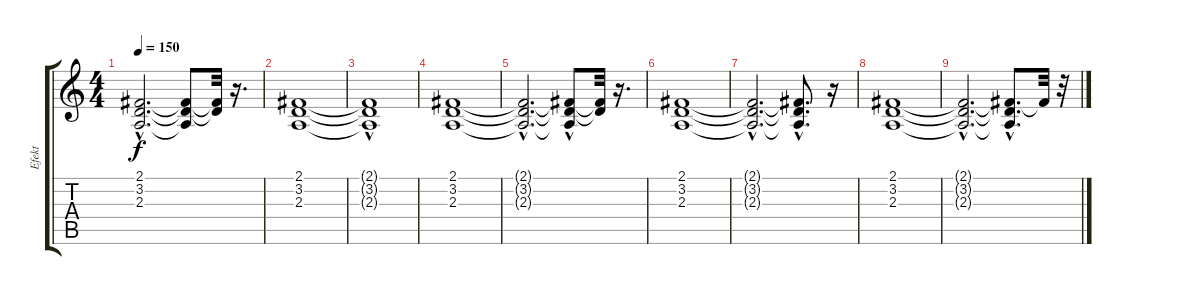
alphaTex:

\track ("Efekt" "Efekt") {instrument fx1rain}
\staff {score tabs}
\tuning (E4 B3 G3 D3 A2 E2) {hide}
\ts (4 4)
\tempo 150
\clef g2
\ks c
(2.1{hac t} 3.2{hac t} 2.3{hac t}).2{d dy f} (2.1{t} 3.2{t} 2.3{t}).8 (2.1{t} 3.2{t}).32 r.16{d} |
(2.1 3.2 2.3).1 |
(2.1{hac t} 3.2{t} 2.3{hac t}).1 |
(2.1 3.2 2.3).1 |
(2.1{hac t} 3.2{hac t} 2.3{hac t}).2{d} (2.1{t} 3.2{t} 2.3{hac t}).8 (2.1{t} 3.2{t}).32 r.16{d} |
(2.1 3.2 2.3).1 |
(2.1{hac t} 3.2{hac t} 2.3{hac t}).2{d} (2.1{hac t} 3.2{hac t} 2.3{t}).8{d} r.16 |
(2.1 3.2 2.3).1 |
(2.1{hac t} 3.2{hac t} 2.3{hac t}).2{d} (2.1{hac t} 3.2{hac t} 2.3{t}).8{d} 2.1{t}.32 r.32
